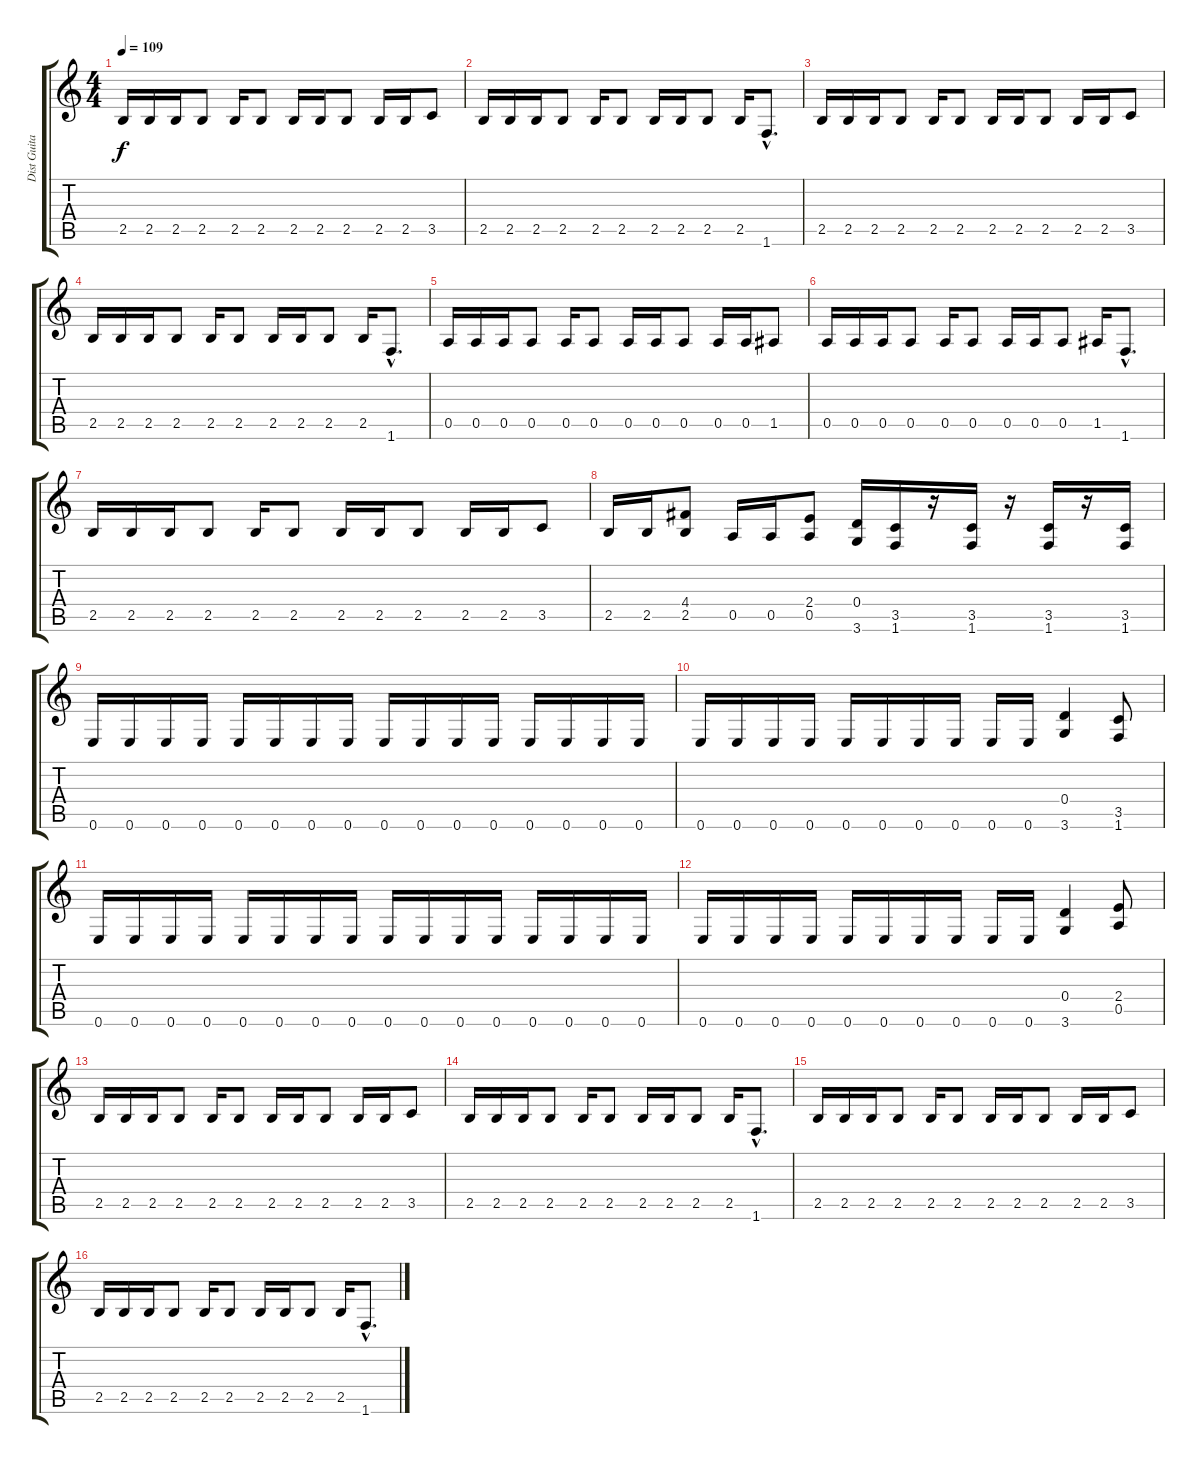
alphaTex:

\track ("Dist Guitar 2" "Dist Guita") {instrument distortionguitar}
\staff {score tabs}
\tuning (E4 B3 G3 D3 A2 E2) {hide}
\ts (4 4)
\tempo 109
\clef g2
\ks c
2.5.16{dy f} 2.5.16 2.5.16 2.5.8 2.5.16 2.5.8 2.5.16 2.5.16 2.5.8 2.5.16 2.5.16 3.5.8 |
2.5.16 2.5.16 2.5.16 2.5.8 2.5.16 2.5.8 2.5.16 2.5.16 2.5.8 2.5.16 1.6{hac}.8{d} |
2.5.16 2.5.16 2.5.16 2.5.8 2.5.16 2.5.8 2.5.16 2.5.16 2.5.8 2.5.16 2.5.16 3.5.8 |
2.5.16 2.5.16 2.5.16 2.5.8 2.5.16 2.5.8 2.5.16 2.5.16 2.5.8 2.5.16 1.6{hac}.8{d} |
0.5.16 0.5.16 0.5.16 0.5.8 0.5.16 0.5.8 0.5.16 0.5.16 0.5.8 0.5.16 0.5.16 1.5.8 |
0.5.16 0.5.16 0.5.16 0.5.8 0.5.16 0.5.8 0.5.16 0.5.16 0.5.8 1.5.16 1.6{hac}.8{d} |
2.5.16 2.5.16 2.5.16 2.5.8 2.5.16 2.5.8 2.5.16 2.5.16 2.5.8 2.5.16 2.5.16 3.5.8 |
2.5.16 2.5.16 (4.4 2.5).8 0.5.16 0.5.16 (2.4 0.5).8 (0.4 3.6).16 (3.5 1.6).16 r.16 (3.5 1.6).16 r.16 (3.5 1.6).16 r.16 (3.5 1.6).16 |
0.6.16 0.6.16 0.6.16 0.6.16 0.6.16 0.6.16 0.6.16 0.6.16 0.6.16 0.6.16 0.6.16 0.6.16 0.6.16 0.6.16 0.6.16 0.6.16 |
0.6.16 0.6.16 0.6.16 0.6.16 0.6.16 0.6.16 0.6.16 0.6.16 0.6.16 0.6.16 (0.4 3.6).4 (3.5 1.6).8 |
0.6.16 0.6.16 0.6.16 0.6.16 0.6.16 0.6.16 0.6.16 0.6.16 0.6.16 0.6.16 0.6.16 0.6.16 0.6.16 0.6.16 0.6.16 0.6.16 |
0.6.16 0.6.16 0.6.16 0.6.16 0.6.16 0.6.16 0.6.16 0.6.16 0.6.16 0.6.16 (0.4 3.6).4 (2.4 0.5).8 |
2.5.16 2.5.16 2.5.16 2.5.8 2.5.16 2.5.8 2.5.16 2.5.16 2.5.8 2.5.16 2.5.16 3.5.8 |
2.5.16 2.5.16 2.5.16 2.5.8 2.5.16 2.5.8 2.5.16 2.5.16 2.5.8 2.5.16 1.6{hac}.8{d} |
2.5.16 2.5.16 2.5.16 2.5.8 2.5.16 2.5.8 2.5.16 2.5.16 2.5.8 2.5.16 2.5.16 3.5.8 |
2.5.16 2.5.16 2.5.16 2.5.8 2.5.16 2.5.8 2.5.16 2.5.16 2.5.8 2.5.16 1.6{hac}.8{d}
